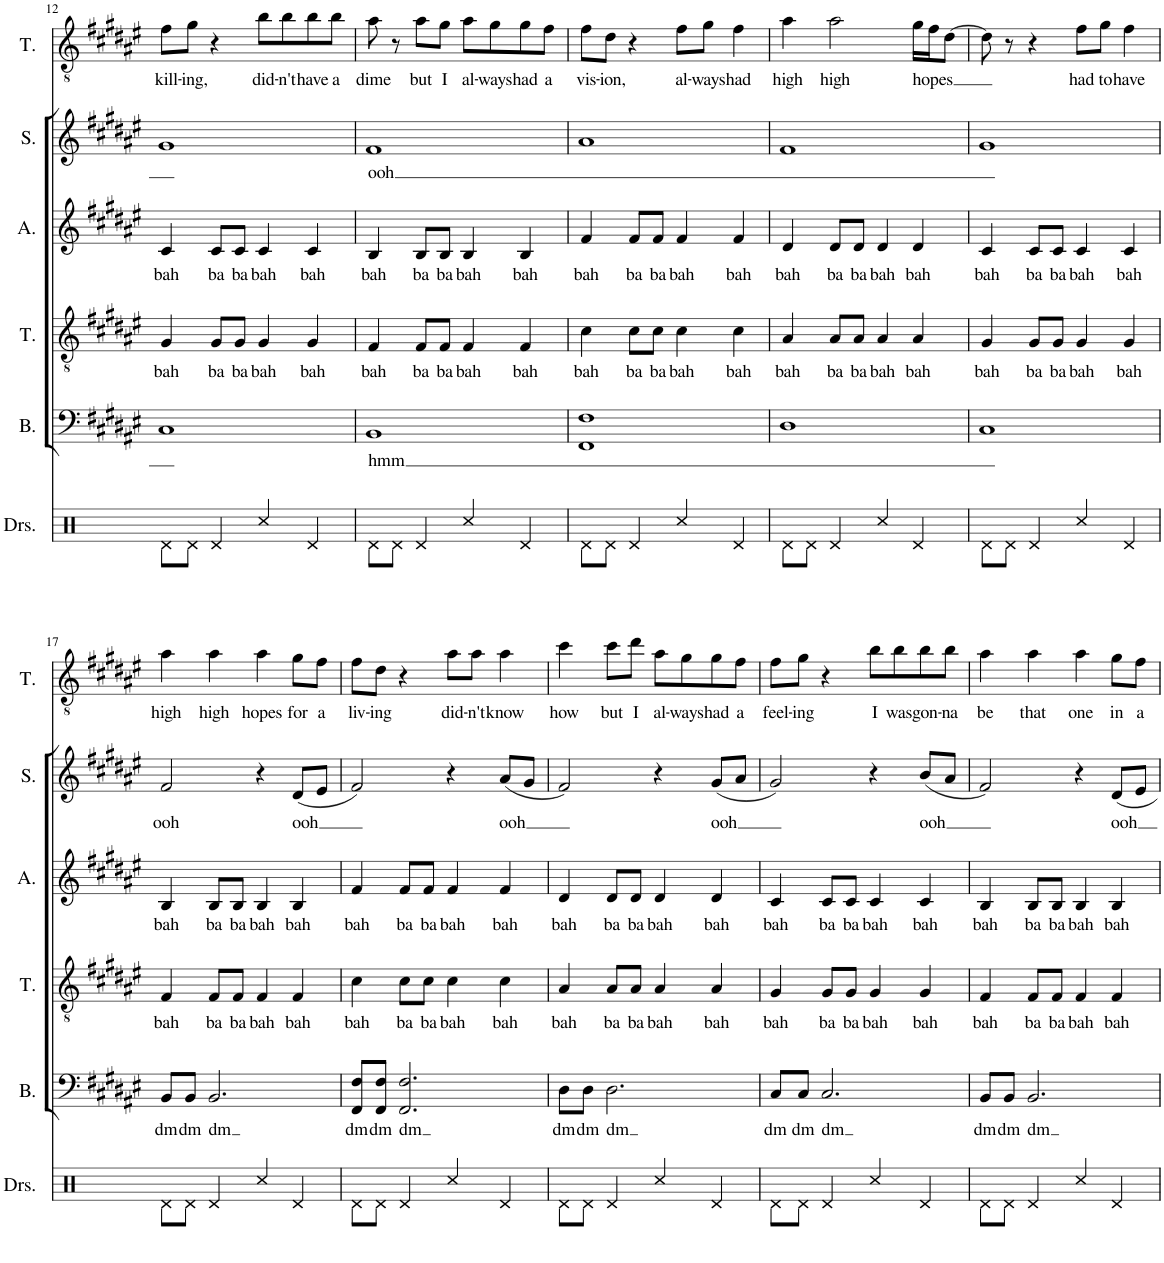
**kern	**kern	**text	**kern	**text	**kern	**text	**kern	**text	**kern	**text
*part6	*part5	*part5	*part4	*part4	*part3	*part3	*part2	*part2	*part1	*part1
*staff6	*staff5	*staff5	*staff4	*staff4	*staff3	*staff3	*staff2	*staff2	*staff1	*staff1
*I"Drumset	*I"Bass	*	*I"Tenor	*	*I"Alto	*	*I"Soprano	*	*I"Tenor	*
*I'Drs.	*I'B.	*	*I'T.	*	*I'A.	*	*I'S.	*	*I'T.	*
!!LO:PB:g=z
*clefX	*clefF4	*	*clefGv2	*	*clefG2	*	*clefG2	*	*clefGv2	*
*k[]	*k[f#c#g#d#a#e#]	*	*k[f#c#g#d#a#e#]	*	*k[f#c#g#d#a#e#]	*	*k[f#c#g#d#a#e#]	*	*k[f#c#g#d#a#e#]	*
*M4/4	*M4/4	*	*M4/4	*	*M4/4	*	*M4/4	*	*M4/4	*
=12	=12	=12	=12	=12	=12	=12	=12	=12	=12	=12
!	!	!	!	!LO:LY:b	!	!LO:LY:b	!	!	!	!LO:LY:b
8Rd\L	1C#	.	4G#/	bah	4c#/	bah	1g#	.	8f#\L	kill-
!	!	!	!	!	!	!	!	!	!	!LO:LY:b
8Rd\J	.	.	.	.	.	.	.	.	8g#\J	-ing,
!	!	!	!	!LO:LY:b	!	!LO:LY:b	!	!	!	!
4Rd/	.	.	8G#/L	ba	8c#/L	ba	.	.	4r	.
!	!	!	!	!LO:LY:b	!	!LO:LY:b	!	!	!	!
.	.	.	8G#/J	ba	8c#/J	ba	.	.	.	.
!	!	!	!	!LO:LY:b	!	!LO:LY:b	!	!	!	!LO:LY:b
4Rcc/	.	.	4G#/	bah	4c#/	bah	.	.	8b\L	did-
!	!	!	!	!	!	!	!	!	!	!LO:LY:b
.	.	.	.	.	.	.	.	.	8b\	-n't
!	!	!	!	!LO:LY:b	!	!LO:LY:b	!	!	!	!LO:LY:b
4Rd/	.	.	4G#/	bah	4c#/	bah	.	.	8b\	have
!	!	!	!	!	!	!	!	!	!	!LO:LY:b
.	.	.	.	.	.	.	.	.	8b\J	a
=13	=13	=13	=13	=13	=13	=13	=13	=13	=13	=13
!	!	!LO:LY:b	!	!LO:LY:b	!	!LO:LY:b	!	!LO:LY:b	!	!LO:LY:b
8Rd\L	1BB	hmm	4F#/	bah	4B/	bah	1f#	ooh	8a#\	dime
8Rd\J	.	.	.	.	.	.	.	.	8r	.
!	!	!	!	!LO:LY:b	!	!LO:LY:b	!	!	!	!LO:LY:b
4Rd/	.	.	8F#/L	ba	8B/L	ba	.	.	8a#\L	but
!	!	!	!	!LO:LY:b	!	!LO:LY:b	!	!	!	!LO:LY:b
.	.	.	8F#/J	ba	8B/J	ba	.	.	8g#\J	I
!	!	!	!	!LO:LY:b	!	!LO:LY:b	!	!	!	!LO:LY:b
4Rcc/	.	.	4F#/	bah	4B/	bah	.	.	8a#\L	al-
!	!	!	!	!	!	!	!	!	!	!LO:LY:b
.	.	.	.	.	.	.	.	.	8g#\	-ways
!	!	!	!	!LO:LY:b	!	!LO:LY:b	!	!	!	!LO:LY:b
4Rd/	.	.	4F#/	bah	4B/	bah	.	.	8g#\	had
!	!	!	!	!	!	!	!	!	!	!LO:LY:b
.	.	.	.	.	.	.	.	.	8f#\J	a
=14	=14	=14	=14	=14	=14	=14	=14	=14	=14	=14
!	!	!	!	!LO:LY:b	!	!LO:LY:b	!	!	!	!LO:LY:b
8Rd\L	1FF# 1F#	.	4c#\	bah	4f#/	bah	1a#	.	8f#\L	vis-
!	!	!	!	!	!	!	!	!	!	!LO:LY:b
8Rd\J	.	.	.	.	.	.	.	.	8d#\J	-ion,
!	!	!	!	!LO:LY:b	!	!LO:LY:b	!	!	!	!
4Rd/	.	.	8c#\L	ba	8f#/L	ba	.	.	4r	.
!	!	!	!	!LO:LY:b	!	!LO:LY:b	!	!	!	!
.	.	.	8c#\J	ba	8f#/J	ba	.	.	.	.
!	!	!	!	!LO:LY:b	!	!LO:LY:b	!	!	!	!LO:LY:b
4Rcc/	.	.	4c#\	bah	4f#/	bah	.	.	8f#\L	al-
!	!	!	!	!	!	!	!	!	!	!LO:LY:b
.	.	.	.	.	.	.	.	.	8g#\J	-ways
!	!	!	!	!LO:LY:b	!	!LO:LY:b	!	!	!	!LO:LY:b
4Rd/	.	.	4c#\	bah	4f#/	bah	.	.	4f#\	had
=15	=15	=15	=15	=15	=15	=15	=15	=15	=15	=15
!	!	!	!	!LO:LY:b	!	!LO:LY:b	!	!	!	!LO:LY:b
8Rd\L	1D#	.	4A#/	bah	4d#/	bah	1f#	.	4a#\	high
8Rd\J	.	.	.	.	.	.	.	.	.	.
!	!	!	!	!LO:LY:b	!	!LO:LY:b	!	!	!	!LO:LY:b
4Rd/	.	.	8A#/L	ba	8d#/L	ba	.	.	2a#\	high
!	!	!	!	!LO:LY:b	!	!LO:LY:b	!	!	!	!
.	.	.	8A#/J	ba	8d#/J	ba	.	.	.	.
!	!	!	!	!LO:LY:b	!	!LO:LY:b	!	!	!	!
4Rcc/	.	.	4A#/	bah	4d#/	bah	.	.	.	.
!	!	!	!	!LO:LY:b	!	!LO:LY:b	!	!	!	!LO:LY:b
4Rd/	.	.	4A#/	bah	4d#/	bah	.	.	16g#\LL	hopes
.	.	.	.	.	.	.	.	.	16f#\J	.
.	.	.	.	.	.	.	.	.	[8d#\J	.
=16	=16	=16	=16	=16	=16	=16	=16	=16	=16	=16
!	!	!	!	!LO:LY:b	!	!LO:LY:b	!	!	!	!
8Rd\L	1C#	.	4G#/	bah	4c#/	bah	1g#	.	8d#\]	.
8Rd\J	.	.	.	.	.	.	.	.	8r	.
!	!	!	!	!LO:LY:b	!	!LO:LY:b	!	!	!	!
4Rd/	.	.	8G#/L	ba	8c#/L	ba	.	.	4r	.
!	!	!	!	!LO:LY:b	!	!LO:LY:b	!	!	!	!
.	.	.	8G#/J	ba	8c#/J	ba	.	.	.	.
!	!	!	!	!LO:LY:b	!	!LO:LY:b	!	!	!	!LO:LY:b
4Rcc/	.	.	4G#/	bah	4c#/	bah	.	.	8f#\L	had
!	!	!	!	!	!	!	!	!	!	!LO:LY:b
.	.	.	.	.	.	.	.	.	8g#\J	to
!	!	!	!	!LO:LY:b	!	!LO:LY:b	!	!	!	!LO:LY:b
4Rd/	.	.	4G#/	bah	4c#/	bah	.	.	4f#\	have
!!LO:LB:g=z
=17	=17	=17	=17	=17	=17	=17	=17	=17	=17	=17
!	!	!LO:LY:b	!	!LO:LY:b	!	!LO:LY:b	!	!LO:LY:b	!	!LO:LY:b
8Rd\L	8BB/L	dm	4F#/	bah	4B/	bah	2f#/	ooh	4a#\	high
!	!	!LO:LY:b	!	!	!	!	!	!	!	!
8Rd\J	8BB/J	dm	.	.	.	.	.	.	.	.
!	!	!LO:LY:b	!	!LO:LY:b	!	!LO:LY:b	!	!	!	!LO:LY:b
4Rd/	2.BB/	dm	8F#/L	ba	8B/L	ba	.	.	4a#\	high
!	!	!	!	!LO:LY:b	!	!LO:LY:b	!	!	!	!
.	.	.	8F#/J	ba	8B/J	ba	.	.	.	.
!	!	!	!	!LO:LY:b	!	!LO:LY:b	!	!	!	!LO:LY:b
4Rcc/	.	.	4F#/	bah	4B/	bah	4r	.	4a#\	hopes
!	!	!	!	!LO:LY:b	!	!LO:LY:b	!	!LO:LY:b	!	!LO:LY:b
4Rd/	.	.	4F#/	bah	4B/	bah	(8d#/L	ooh	8g#\L	for
!	!	!	!	!	!	!	!	!	!	!LO:LY:b
.	.	.	.	.	.	.	8e#/J	.	8f#\J	a
=18	=18	=18	=18	=18	=18	=18	=18	=18	=18	=18
!	!	!LO:LY:b	!	!LO:LY:b	!	!LO:LY:b	!	!	!	!LO:LY:b
8Rd\L	8FF#/ 8F#/L	dm	4c#\	bah	4f#/	bah	2f#/)	.	8f#\L	liv-
!	!	!LO:LY:b	!	!	!	!	!	!	!	!LO:LY:b
8Rd\J	8FF#/ 8F#/J	dm	.	.	.	.	.	.	8d#\J	-ing
!	!	!LO:LY:b	!	!LO:LY:b	!	!LO:LY:b	!	!	!	!
4Rd/	2.FF#/ 2.F#/	dm	8c#\L	ba	8f#/L	ba	.	.	4r	.
!	!	!	!	!LO:LY:b	!	!LO:LY:b	!	!	!	!
.	.	.	8c#\J	ba	8f#/J	ba	.	.	.	.
!	!	!	!	!LO:LY:b	!	!LO:LY:b	!	!	!	!LO:LY:b
4Rcc/	.	.	4c#\	bah	4f#/	bah	4r	.	8a#\L	did-
!	!	!	!	!	!	!	!	!	!	!LO:LY:b
.	.	.	.	.	.	.	.	.	8a#\J	-n't
!	!	!	!	!LO:LY:b	!	!LO:LY:b	!	!LO:LY:b	!	!LO:LY:b
4Rd/	.	.	4c#\	bah	4f#/	bah	(8a#/L	ooh	4a#\	know
.	.	.	.	.	.	.	8g#/J	.	.	.
=19	=19	=19	=19	=19	=19	=19	=19	=19	=19	=19
!	!	!LO:LY:b	!	!LO:LY:b	!	!LO:LY:b	!	!	!	!LO:LY:b
8Rd\L	8D#\L	dm	4A#/	bah	4d#/	bah	2f#/)	.	4cc#\	how
!	!	!LO:LY:b	!	!	!	!	!	!	!	!
8Rd\J	8D#\J	dm	.	.	.	.	.	.	.	.
!	!	!LO:LY:b	!	!LO:LY:b	!	!LO:LY:b	!	!	!	!LO:LY:b
4Rd/	2.D#\	dm	8A#/L	ba	8d#/L	ba	.	.	8cc#\L	but
!	!	!	!	!LO:LY:b	!	!LO:LY:b	!	!	!	!LO:LY:b
.	.	.	8A#/J	ba	8d#/J	ba	.	.	8dd#\J	I
!	!	!	!	!LO:LY:b	!	!LO:LY:b	!	!	!	!LO:LY:b
4Rcc/	.	.	4A#/	bah	4d#/	bah	4r	.	8a#\L	al-
!	!	!	!	!	!	!	!	!	!	!LO:LY:b
.	.	.	.	.	.	.	.	.	8g#\	-ways
!	!	!	!	!LO:LY:b	!	!LO:LY:b	!	!LO:LY:b	!	!LO:LY:b
4Rd/	.	.	4A#/	bah	4d#/	bah	(8g#/L	ooh	8g#\	had
!	!	!	!	!	!	!	!	!	!	!LO:LY:b
.	.	.	.	.	.	.	8a#/J	.	8f#\J	a
=20	=20	=20	=20	=20	=20	=20	=20	=20	=20	=20
!	!	!LO:LY:b	!	!LO:LY:b	!	!LO:LY:b	!	!	!	!LO:LY:b
8Rd\L	8C#/L	dm	4G#/	bah	4c#/	bah	2g#/)	.	8f#\L	feel-
!	!	!LO:LY:b	!	!	!	!	!	!	!	!LO:LY:b
8Rd\J	8C#/J	dm	.	.	.	.	.	.	8g#\J	-ing
!	!	!LO:LY:b	!	!LO:LY:b	!	!LO:LY:b	!	!	!	!
4Rd/	2.C#/	dm	8G#/L	ba	8c#/L	ba	.	.	4r	.
!	!	!	!	!LO:LY:b	!	!LO:LY:b	!	!	!	!
.	.	.	8G#/J	ba	8c#/J	ba	.	.	.	.
!	!	!	!	!LO:LY:b	!	!LO:LY:b	!	!	!	!LO:LY:b
4Rcc/	.	.	4G#/	bah	4c#/	bah	4r	.	8b\L	I
!	!	!	!	!	!	!	!	!	!	!LO:LY:b
.	.	.	.	.	.	.	.	.	8b\	was
!	!	!	!	!LO:LY:b	!	!LO:LY:b	!	!LO:LY:b	!	!LO:LY:b
4Rd/	.	.	4G#/	bah	4c#/	bah	(8b/L	ooh	8b\	gon-
!	!	!	!	!	!	!	!	!	!	!LO:LY:b
.	.	.	.	.	.	.	8a#/J	.	8b\J	-na
=21	=21	=21	=21	=21	=21	=21	=21	=21	=21	=21
!	!	!LO:LY:b	!	!LO:LY:b	!	!LO:LY:b	!	!	!	!LO:LY:b
8Rd\L	8BB/L	dm	4F#/	bah	4B/	bah	2f#/)	.	4a#\	be
!	!	!LO:LY:b	!	!	!	!	!	!	!	!
8Rd\J	8BB/J	dm	.	.	.	.	.	.	.	.
!	!	!LO:LY:b	!	!LO:LY:b	!	!LO:LY:b	!	!	!	!LO:LY:b
4Rd/	2.BB/	dm	8F#/L	ba	8B/L	ba	.	.	4a#\	that
!	!	!	!	!LO:LY:b	!	!LO:LY:b	!	!	!	!
.	.	.	8F#/J	ba	8B/J	ba	.	.	.	.
!	!	!	!	!LO:LY:b	!	!LO:LY:b	!	!	!	!LO:LY:b
4Rcc/	.	.	4F#/	bah	4B/	bah	4r	.	4a#\	one
!	!	!	!	!LO:LY:b	!	!LO:LY:b	!	!LO:LY:b	!	!LO:LY:b
4Rd/	.	.	4F#/	bah	4B/	bah	8d#/L	ooh	8g#\L	in
!	!	!	!	!	!	!	!	!	!	!LO:LY:b
.	.	.	.	.	.	.	8e#/J	.	8f#\J	a
=	=	=	=	=	=	=	=	=	=	=
*-	*-	*-	*-	*-	*-	*-	*-	*-	*-	*-
